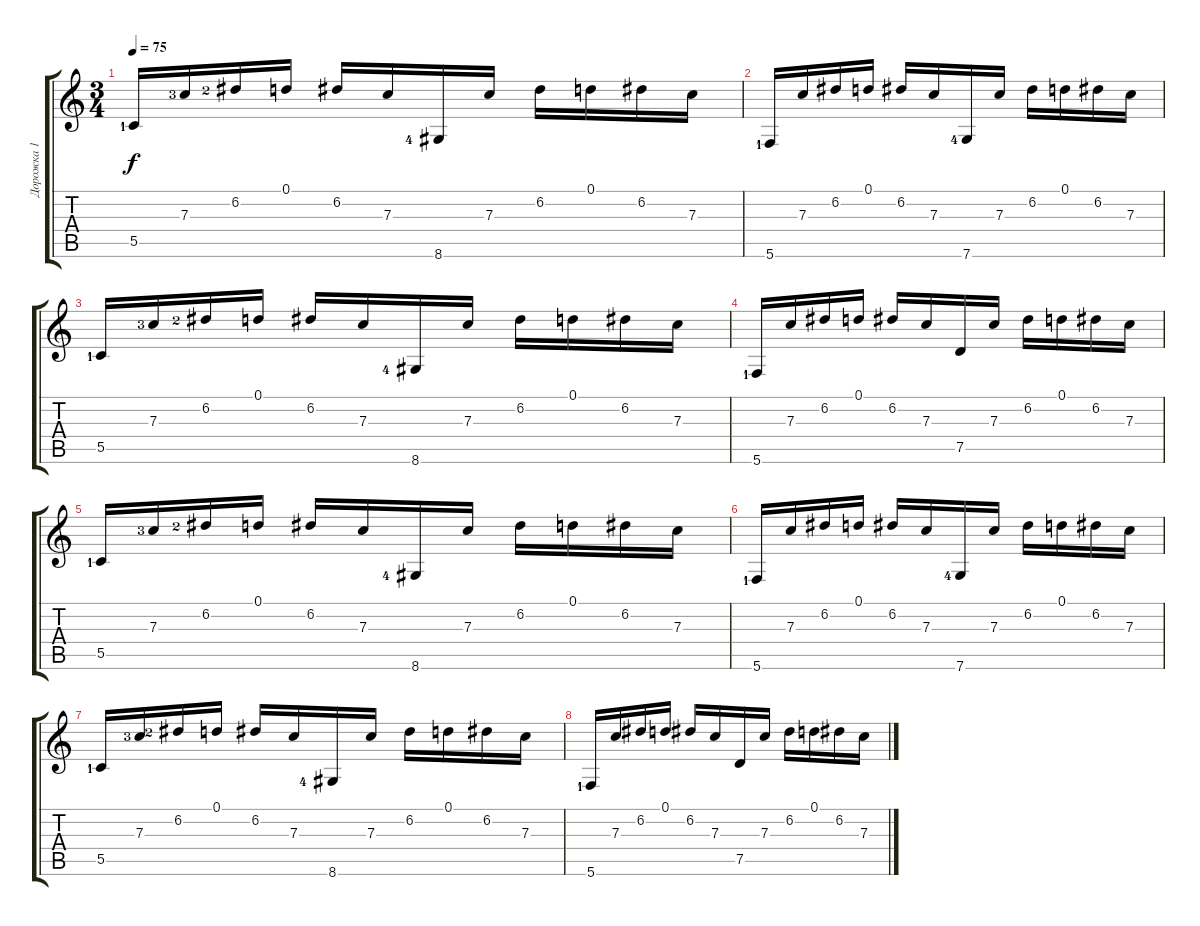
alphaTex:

\track ("Дорожка 1" "Дорожка 1") {instrument electricguitarjazz}
\staff {score tabs}
\tuning (D4 A3 F3 C3 G2 C2) {hide}
\ts (3 4)
\tempo 75
\clef g2
\ks c
5.5{lf 2}.16{dy f} 7.3{lf 4}.16 6.2{lf 3}.16 0.1.16 6.2.16 7.3.16 8.6{lf 5}.16 7.3.16 6.2.16 0.1.16 6.2.16 7.3.16 |
5.6{lf 2}.16 7.3.16 6.2.16 0.1.16 6.2.16 7.3.16 7.6{lf 5}.16 7.3.16 6.2.16 0.1.16 6.2.16 7.3.16 |
5.5{lf 2}.16 7.3{lf 4}.16 6.2{lf 3}.16 0.1.16 6.2.16 7.3.16 8.6{lf 5}.16 7.3.16 6.2.16 0.1.16 6.2.16 7.3.16 |
5.6{lf 2}.16 7.3.16 6.2.16 0.1.16 6.2.16 7.3.16 7.5.16 7.3.16 6.2.16 0.1.16 6.2.16 7.3.16 |
5.5{lf 2}.16 7.3{lf 4}.16 6.2{lf 3}.16 0.1.16 6.2.16 7.3.16 8.6{lf 5}.16 7.3.16 6.2.16 0.1.16 6.2.16 7.3.16 |
5.6{lf 2}.16 7.3.16 6.2.16 0.1.16 6.2.16 7.3.16 7.6{lf 5}.16 7.3.16 6.2.16 0.1.16 6.2.16 7.3.16 |
5.5{lf 2}.16 7.3{lf 4}.16 6.2{lf 3}.16 0.1.16 6.2.16 7.3.16 8.6{lf 5}.16 7.3.16 6.2.16 0.1.16 6.2.16 7.3.16 |
5.6{lf 2}.16 7.3.16 6.2.16 0.1.16 6.2.16 7.3.16 7.5.16 7.3.16 6.2.16 0.1.16 6.2.16 7.3.16
